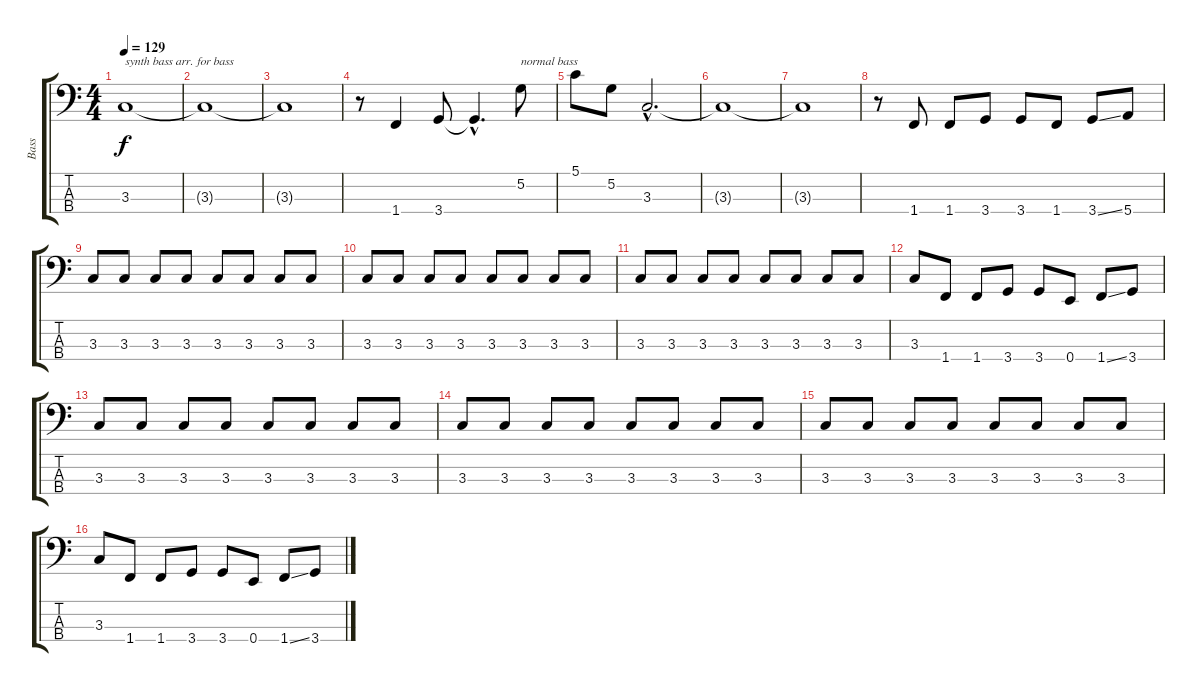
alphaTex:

\track ("Bass" "Bass") {instrument electricbassfinger}
\staff {score tabs}
\tuning (G2 D2 A1 E1) {hide}
\ts (4 4)
\tempo 129
\clef f4
\ks c
3.3.1{txt "synth bass arr. for bass" dy f instrument synthbass2} |
3.3{t}.1 |
3.3{t}.1 |
r.8 1.4.4 3.4.8 3.4{hac t}.4{d} 5.2.8{txt "normal bass" instrument electricbassfinger} |
5.1.8 5.2.8 3.3{hac}.2{d} |
3.3{t}.1 |
3.3{t}.1 |
r.8 1.4.8 1.4.8 3.4.8 3.4.8 1.4.8 3.4{ss}.8 5.4.8 |
3.3.8 3.3.8 3.3.8 3.3.8 3.3.8 3.3.8 3.3.8 3.3.8 |
3.3.8 3.3.8 3.3.8 3.3.8 3.3.8 3.3.8 3.3.8 3.3.8 |
3.3.8 3.3.8 3.3.8 3.3.8 3.3.8 3.3.8 3.3.8 3.3.8 |
3.3.8 1.4.8 1.4.8 3.4.8 3.4.8 0.4.8 1.4{ss}.8 3.4.8 |
3.3.8 3.3.8 3.3.8 3.3.8 3.3.8 3.3.8 3.3.8 3.3.8 |
3.3.8 3.3.8 3.3.8 3.3.8 3.3.8 3.3.8 3.3.8 3.3.8 |
3.3.8 3.3.8 3.3.8 3.3.8 3.3.8 3.3.8 3.3.8 3.3.8 |
3.3.8 1.4.8 1.4.8 3.4.8 3.4.8 0.4.8 1.4{ss}.8 3.4.8
